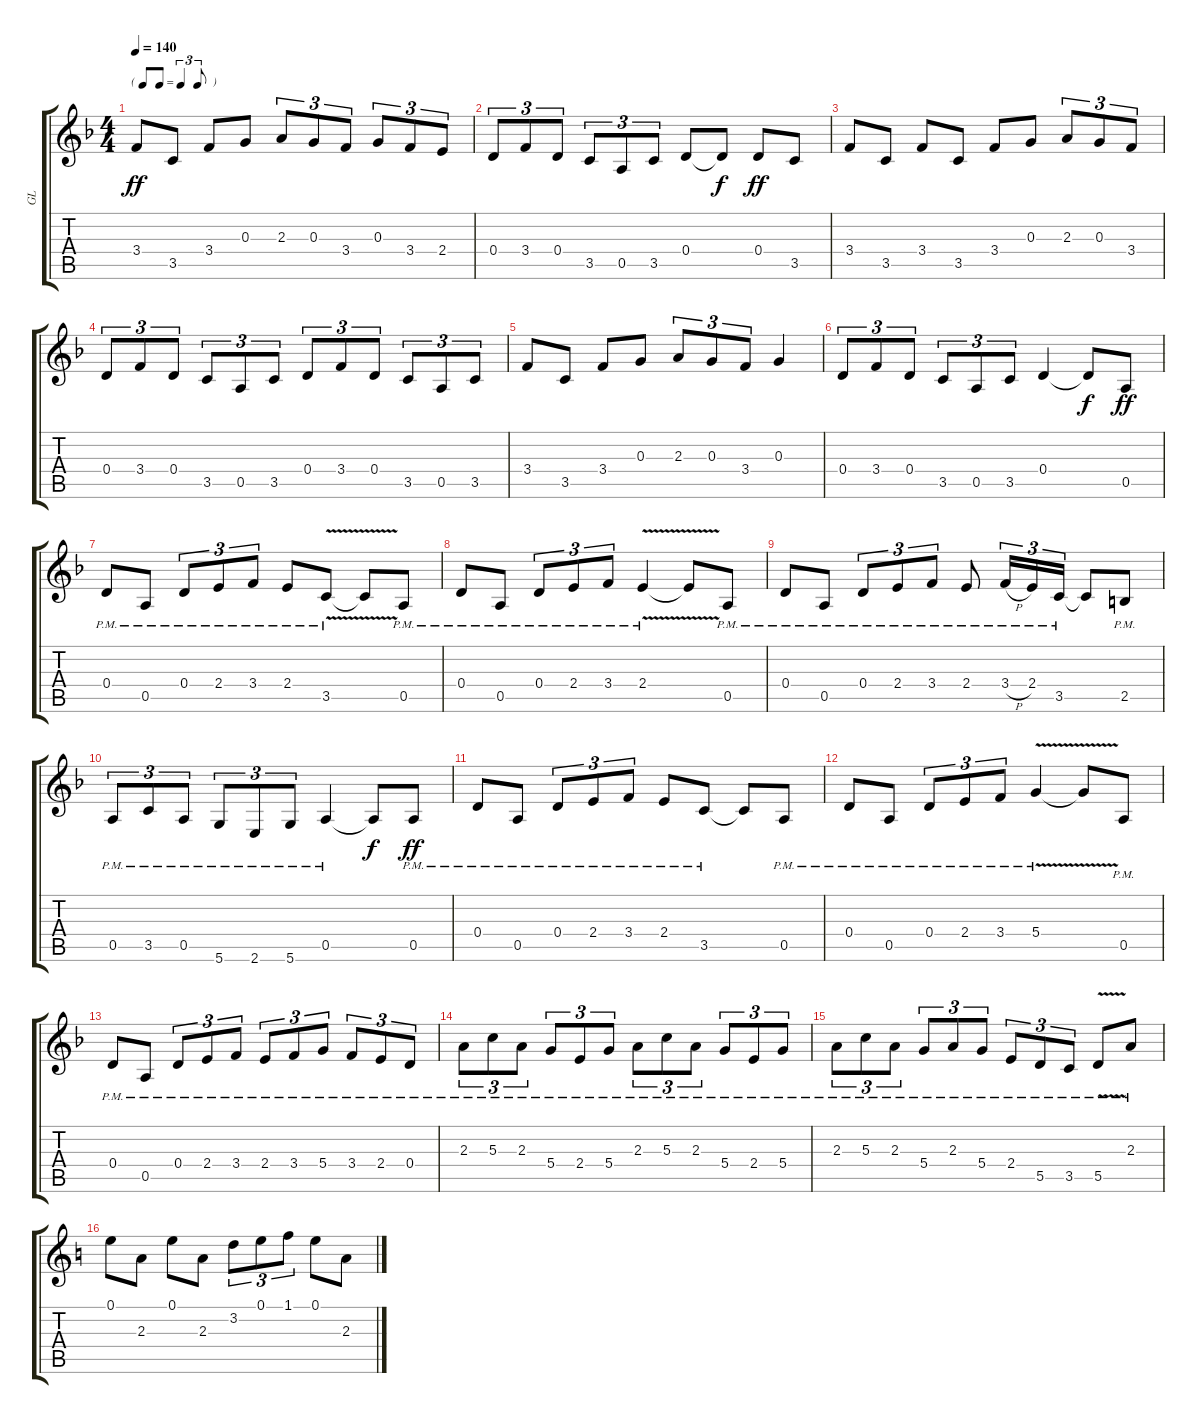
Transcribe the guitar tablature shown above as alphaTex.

\track ("GL" "GL") {instrument acousticguitarsteel}
\staff {score tabs}
\tuning (E4 B3 G3 D3 A2 D2) {hide}
\ts (4 4)
\tf triplet8th
\tempo 140
\clef g2
\ks dminor
3.4.8{dy ff} 3.5.8 3.4.8 0.3.8 2.3.8{tu (3 2)} 0.3.8{tu (3 2)} 3.4.8{tu (3 2)} 0.3.8{tu (3 2)} 3.4.8{tu (3 2)} 2.4.8{tu (3 2)} |
0.4.8{tu (3 2)} 3.4.8{tu (3 2)} 0.4.8{tu (3 2)} 3.5.8{tu (3 2)} 0.5.8{tu (3 2)} 3.5.8{tu (3 2)} 0.4.8 0.4{t}.8{dy f} 0.4.8{dy ff} 3.5.8 |
3.4.8 3.5.8 3.4.8 3.5.8 3.4.8 0.3.8 2.3.8{tu (3 2)} 0.3.8{tu (3 2)} 3.4.8{tu (3 2)} |
0.4.8{tu (3 2)} 3.4.8{tu (3 2)} 0.4.8{tu (3 2)} 3.5.8{tu (3 2)} 0.5.8{tu (3 2)} 3.5.8{tu (3 2)} 0.4.8{tu (3 2)} 3.4.8{tu (3 2)} 0.4.8{tu (3 2)} 3.5.8{tu (3 2)} 0.5.8{tu (3 2)} 3.5.8{tu (3 2)} |
3.4.8 3.5.8 3.4.8 0.3.8 2.3.8{tu (3 2)} 0.3.8{tu (3 2)} 3.4.8{tu (3 2)} 0.3.4 |
0.4.8{tu (3 2)} 3.4.8{tu (3 2)} 0.4.8{tu (3 2)} 3.5.8{tu (3 2)} 0.5.8{tu (3 2)} 3.5.8{tu (3 2)} 0.4.4 0.4{t}.8{dy f} 0.5.8{dy ff} |
0.4{pm}.8 0.5{pm}.8 0.4{pm}.8{tu (3 2)} 2.4{pm}.8{tu (3 2)} 3.4{pm}.8{tu (3 2)} 2.4{pm}.8 3.5{v pm}.8 3.5{t}.8 0.5{pm}.8 |
0.4{pm}.8 0.5{pm}.8 0.4{pm}.8{tu (3 2)} 2.4{pm}.8{tu (3 2)} 3.4{pm}.8{tu (3 2)} 2.4{v pm}.4 2.4{t}.8 0.5{pm}.8 |
0.4{pm}.8 0.5{pm}.8 0.4{pm}.8{tu (3 2)} 2.4{pm}.8{tu (3 2)} 3.4{pm}.8{tu (3 2)} 2.4{pm}.8 3.4{h pm}.16{tu (3 2)} 2.4{pm}.16{tu (3 2)} 3.5{pm}.16{tu (3 2)} 3.5{t}.8 2.5{pm}.8 |
0.5{pm}.8{tu (3 2)} 3.5{pm}.8{tu (3 2)} 0.5{pm}.8{tu (3 2)} 5.6{pm}.8{tu (3 2)} 2.6{pm}.8{tu (3 2)} 5.6{pm}.8{tu (3 2)} 0.5{pm}.4 0.5{t}.8{dy f} 0.5{pm}.8{dy ff} |
0.4{pm}.8 0.5{pm}.8 0.4{pm}.8{tu (3 2)} 2.4{pm}.8{tu (3 2)} 3.4{pm}.8{tu (3 2)} 2.4{pm}.8 3.5{pm}.8 3.5{t}.8 0.5{pm}.8 |
0.4{pm}.8 0.5{pm}.8 0.4{pm}.8{tu (3 2)} 2.4{pm}.8{tu (3 2)} 3.4{pm}.8{tu (3 2)} 5.4{v pm}.4 5.4{t}.8 0.5{pm}.8 |
0.4{pm}.8 0.5{pm}.8 0.4{pm}.8{tu (3 2)} 2.4{pm}.8{tu (3 2)} 3.4{pm}.8{tu (3 2)} 2.4{pm}.8{tu (3 2)} 3.4{pm}.8{tu (3 2)} 5.4{pm}.8{tu (3 2)} 3.4{pm}.8{tu (3 2)} 2.4{pm}.8{tu (3 2)} 0.4{pm}.8{tu (3 2)} |
2.3{pm}.8{tu (3 2)} 5.3{pm}.8{tu (3 2)} 2.3{pm}.8{tu (3 2)} 5.4{pm}.8{tu (3 2)} 2.4{pm}.8{tu (3 2)} 5.4{pm}.8{tu (3 2)} 2.3{pm}.8{tu (3 2)} 5.3{pm}.8{tu (3 2)} 2.3{pm}.8{tu (3 2)} 5.4{pm}.8{tu (3 2)} 2.4{pm}.8{tu (3 2)} 5.4{pm}.8{tu (3 2)} |
2.3{pm}.8{tu (3 2)} 5.3{pm}.8{tu (3 2)} 2.3{pm}.8{tu (3 2)} 5.4{pm}.8{tu (3 2)} 2.3{pm}.8{tu (3 2)} 5.4{pm}.8{tu (3 2)} 2.4{pm}.8{tu (3 2)} 5.5{pm}.8{tu (3 2)} 3.5{pm}.8{tu (3 2)} 5.5{v pm}.8 2.3{pm}.8 |
\ks aminor
0.1.8 2.3.8 0.1.8 2.3.8 3.2.8{tu (3 2)} 0.1.8{tu (3 2)} 1.1.8{tu (3 2)} 0.1.8 2.3.8
